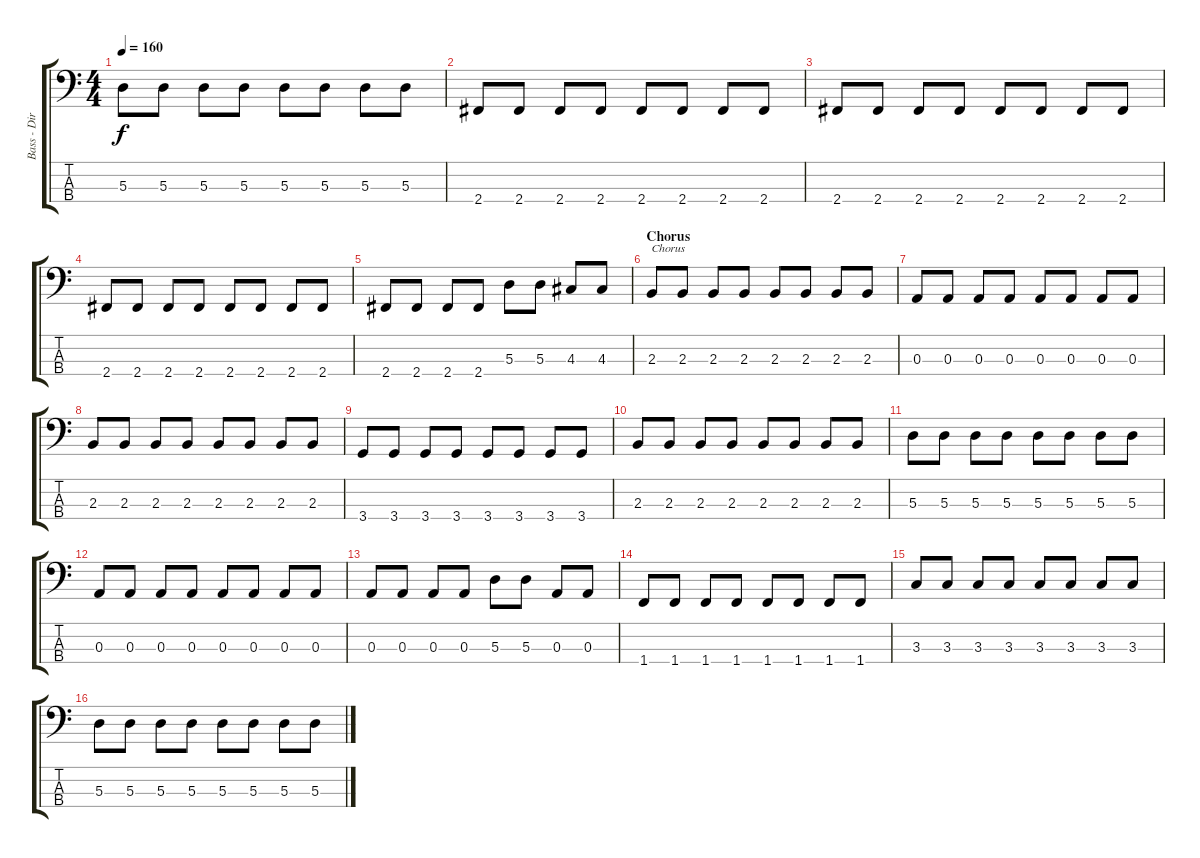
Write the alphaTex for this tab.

\track ("Bass - Dirk Schlächter" "Bass - Dir") {instrument electricbassfinger}
\staff {score tabs}
\tuning (G2 D2 A1 E1) {hide}
\ts (4 4)
\tempo 160
\clef f4
\ks c
5.3.8{dy f} 5.3.8 5.3.8 5.3.8 5.3.8 5.3.8 5.3.8 5.3.8 |
2.4.8 2.4.8 2.4.8 2.4.8 2.4.8 2.4.8 2.4.8 2.4.8 |
2.4.8 2.4.8 2.4.8 2.4.8 2.4.8 2.4.8 2.4.8 2.4.8 |
2.4.8 2.4.8 2.4.8 2.4.8 2.4.8 2.4.8 2.4.8 2.4.8 |
2.4.8 2.4.8 2.4.8 2.4.8 5.3.8 5.3.8 4.3.8 4.3.8 |
\section ("" "Chorus")
2.3.8{txt "Chorus"} 2.3.8 2.3.8 2.3.8 2.3.8 2.3.8 2.3.8 2.3.8 |
0.3.8 0.3.8 0.3.8 0.3.8 0.3.8 0.3.8 0.3.8 0.3.8 |
2.3.8 2.3.8 2.3.8 2.3.8 2.3.8 2.3.8 2.3.8 2.3.8 |
3.4.8 3.4.8 3.4.8 3.4.8 3.4.8 3.4.8 3.4.8 3.4.8 |
2.3.8 2.3.8 2.3.8 2.3.8 2.3.8 2.3.8 2.3.8 2.3.8 |
5.3.8 5.3.8 5.3.8 5.3.8 5.3.8 5.3.8 5.3.8 5.3.8 |
0.3.8 0.3.8 0.3.8 0.3.8 0.3.8 0.3.8 0.3.8 0.3.8 |
0.3.8 0.3.8 0.3.8 0.3.8 5.3.8 5.3.8 0.3.8 0.3.8 |
1.4.8 1.4.8 1.4.8 1.4.8 1.4.8 1.4.8 1.4.8 1.4.8 |
3.3.8 3.3.8 3.3.8 3.3.8 3.3.8 3.3.8 3.3.8 3.3.8 |
5.3.8 5.3.8 5.3.8 5.3.8 5.3.8 5.3.8 5.3.8 5.3.8
